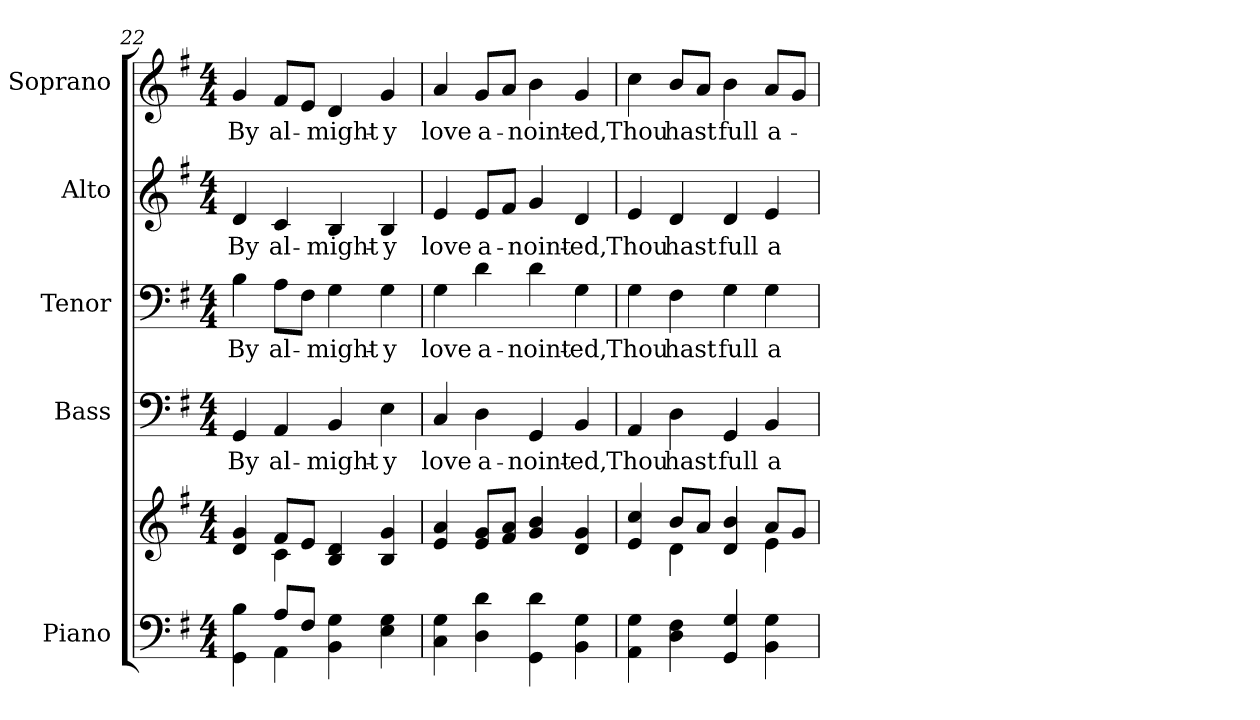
**kern	**kern	**kern	**text	**kern	**text	**kern	**text	**kern	**text
*part5	*part5	*part4	*part4	*part3	*part3	*part2	*part2	*part1	*part1
*staff6	*staff5	*staff4	*staff4	*staff3	*staff3	*staff2	*staff2	*staff1	*staff1
*I"Piano	*	*I"Bass	*	*I"Tenor	*	*I"Alto	*	*I"Soprano	*
*I'Pno.	*	*I'B.	*	*I'T.	*	*I'A.	*	*I'S.	*
*clefF4	*clefG2	*clefF4	*	*clefF4	*	*clefG2	*	*clefG2	*
*k[f#]	*k[f#]	*k[f#]	*	*k[f#]	*	*k[f#]	*	*k[f#]	*
*G:	*G:	*G:	*	*G:	*	*G:	*	*G:	*
*M4/4	*M4/4	*M4/4	*	*M4/4	*	*M4/4	*	*M4/4	*
=22	=22	=22	=22	=22	=22	=22	=22	=22	=22
*^	*^	*	*	*	*	*	*	*	*
!	!	!	!	!	!LO:LY:b:color=#000000	!	!	!	!	!	!
!	!	!	!	!	!	!	!LO:LY:b:color=#000000	!	!	!	!
!	!	!	!	!	!	!	!	!	!LO:LY:b:color=#000000	!	!
!	!	!	!	!	!	!	!	!	!	!	!LO:LY:b:color=#000000
4GGi\ 4Bi	4ryy	4di/ 4gi	4ryy	4GGi/	By	4Bi\	By	4di/	By	4gi/	By
!	!	!	!	!	!LO:LY:b:color=#000000	!	!	!	!	!	!
!	!	!	!	!	!	!	!LO:LY:b:color=#000000	!	!	!	!
!	!	!	!	!	!	!	!	!	!LO:LY:b:color=#000000	!	!
!	!	!	!	!	!	!	!	!	!	!	!LO:LY:b:color=#000000
8Ai/L	4AAi\	8f#i/L	4ci\	4AAi/	al-	8Ai\L	al-	4ci/	al-	8f#i/L	al-
8F#i/J	.	8ei/J	.	.	.	8F#i\J	.	.	.	8ei/J	.
!	!	!	!	!	!LO:LY:b:color=#000000	!	!	!	!	!	!
!	!	!	!	!	!	!	!LO:LY:b:color=#000000	!	!	!	!
!	!	!	!	!	!	!	!	!	!LO:LY:b:color=#000000	!	!
!	!	!	!	!	!	!	!	!	!	!	!LO:LY:b:color=#000000
4BBi\ 4Gi	2ryy	4Bi/ 4di	2ryy	4BBi/	-might-	4Gi\	-might-	4Bi/	-might-	4di/	-might-
!	!	!	!	!	!LO:LY:b:color=#000000	!	!	!	!	!	!
!	!	!	!	!	!	!	!LO:LY:b:color=#000000	!	!	!	!
!	!	!	!	!	!	!	!	!	!LO:LY:b:color=#000000	!	!
!	!	!	!	!	!	!	!	!	!	!	!LO:LY:b:color=#000000
4Ei\ 4Gi	.	4Bi/ 4gi	.	4Ei\	-y	4Gi\	-y	4Bi/	-y	4gi/	-y
*v	*v	*	*	*	*	*	*	*	*	*	*
*	*v	*v	*	*	*	*	*	*	*	*
!!LO:PB:g=z
=23	=23	=23	=23	=23	=23	=23	=23	=23	=23
!	!	!	!LO:LY:b:color=#000000	!	!	!	!	!	!
!	!	!	!	!	!LO:LY:b:color=#000000	!	!	!	!
!	!	!	!	!	!	!	!LO:LY:b:color=#000000	!	!
!	!	!	!	!	!	!	!	!	!LO:LY:b:color=#000000
4Ci\ 4Gi	4ei/ 4ai	4Ci/	love	4Gi\	love	4ei/	love	4ai/	love
!	!	!	!LO:LY:b:color=#000000	!	!	!	!	!	!
!	!	!	!	!	!LO:LY:b:color=#000000	!	!	!	!
!	!	!	!	!	!	!	!LO:LY:b:color=#000000	!	!
!	!	!	!	!	!	!	!	!	!LO:LY:b:color=#000000
4Di\ 4di	8ei/ 8giL	4Di\	a-	4di\	a-	8ei/L	a-	8gi/L	a-
.	8f#i/ 8aiJ	.	.	.	.	8f#i/J	.	8ai/J	.
!	!	!	!LO:LY:b:color=#000000	!	!	!	!	!	!
!	!	!	!	!	!LO:LY:b:color=#000000	!	!	!	!
!	!	!	!	!	!	!	!LO:LY:b:color=#000000	!	!
!	!	!	!	!	!	!	!	!	!LO:LY:b:color=#000000
4GGi\ 4di	4gi/ 4bi	4GGi/	-noint-	4di\	-noint-	4gi/	-noint-	4bi\	-noint-
!	!	!	!LO:LY:b:color=#000000	!	!	!	!	!	!
!	!	!	!	!	!LO:LY:b:color=#000000	!	!	!	!
!	!	!	!	!	!	!	!LO:LY:b:color=#000000	!	!
!	!	!	!	!	!	!	!	!	!LO:LY:b:color=#000000
4BBi\ 4Gi	4di/ 4gi	4BBi/	-ed,	4Gi\	-ed,	4di/	-ed,	4gi/	-ed,
=24	=24	=24	=24	=24	=24	=24	=24	=24	=24
*	*^	*	*	*	*	*	*	*	*
!	!	!	!	!LO:LY:b:color=#000000	!	!	!	!	!	!
!	!	!	!	!	!	!LO:LY:b:color=#000000	!	!	!	!
!	!	!	!	!	!	!	!	!LO:LY:b:color=#000000	!	!
!	!	!	!	!	!	!	!	!	!	!LO:LY:b:color=#000000
4AAi\ 4Gi	4ei/ 4cci	4ryy	4AAi/	Thou	4Gi\	Thou	4ei/	Thou	4cci\	Thou
!	!	!	!	!LO:LY:b:color=#000000	!	!	!	!	!	!
!	!	!	!	!	!	!LO:LY:b:color=#000000	!	!	!	!
!	!	!	!	!	!	!	!	!LO:LY:b:color=#000000	!	!
!	!	!	!	!	!	!	!	!	!	!LO:LY:b:color=#000000
4Di\ 4F#i	8bi/L	4di\	4Di\	hast	4F#i\	hast	4di/	hast	8bi/L	hast
.	8ai/J	.	.	.	.	.	.	.	8ai/J	.
!	!	!	!	!LO:LY:b:color=#000000	!	!	!	!	!	!
!	!	!	!	!	!	!LO:LY:b:color=#000000	!	!	!	!
!	!	!	!	!	!	!	!	!LO:LY:b:color=#000000	!	!
!	!	!	!	!	!	!	!	!	!	!LO:LY:b:color=#000000
4GGi/ 4Gi	4di/ 4bi	4ryy	4GGi/	full	4Gi\	full	4di/	full	4bi\	full
!	!	!	!	!LO:LY:b:color=#000000	!	!	!	!	!	!
!	!	!	!	!	!	!LO:LY:b:color=#000000	!	!	!	!
!	!	!	!	!	!	!	!	!LO:LY:b:color=#000000	!	!
!	!	!	!	!	!	!	!	!	!	!LO:LY:b:color=#000000
4BBi\ 4Gi	8ai/L	4ei\	4BBi/	a-	4Gi\	a-	4ei/	a-	8ai/L	a-
.	8gi/J	.	.	.	.	.	.	.	8gi/J	.
*	*v	*v	*	*	*	*	*	*	*	*
=	=	=	=	=	=	=	=	=	=
*-	*-	*-	*-	*-	*-	*-	*-	*-	*-
